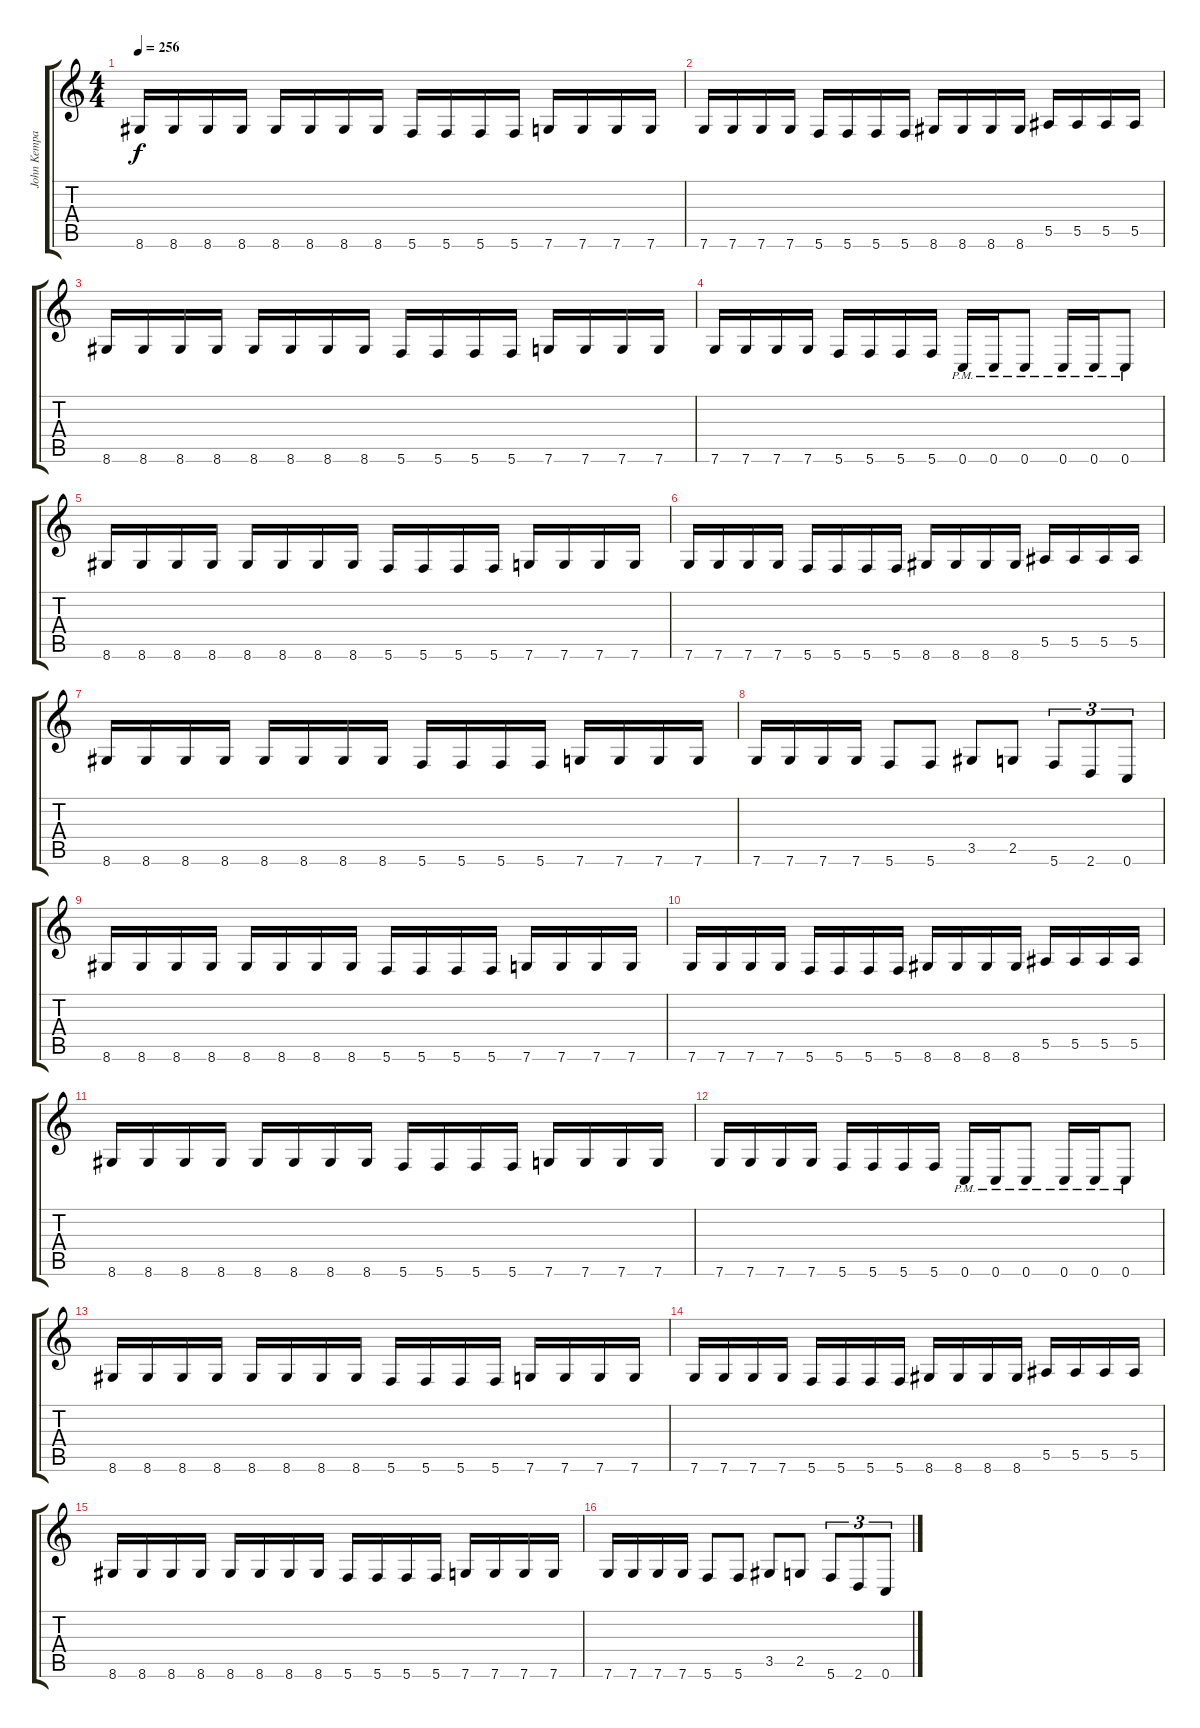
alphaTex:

\track ("John Kempainen (Guitar)" "John Kempa") {instrument distortionguitar}
\staff {score tabs}
\tuning (C4 G3 Eb3 Bb2 F2 C2) {hide}
\ts (4 4)
\tempo 256
\clef g2
\ks c
8.6.16{dy f} 8.6.16 8.6.16 8.6.16 8.6.16 8.6.16 8.6.16 8.6.16 5.6.16 5.6.16 5.6.16 5.6.16 7.6.16 7.6.16 7.6.16 7.6.16 |
7.6.16 7.6.16 7.6.16 7.6.16 5.6.16 5.6.16 5.6.16 5.6.16 8.6.16 8.6.16 8.6.16 8.6.16 5.5.16 5.5.16 5.5.16 5.5.16 |
8.6.16 8.6.16 8.6.16 8.6.16 8.6.16 8.6.16 8.6.16 8.6.16 5.6.16 5.6.16 5.6.16 5.6.16 7.6.16 7.6.16 7.6.16 7.6.16 |
7.6.16 7.6.16 7.6.16 7.6.16 5.6.16 5.6.16 5.6.16 5.6.16 0.6{pm}.16 0.6{pm}.16 0.6{pm}.8 0.6{pm}.16 0.6{pm}.16 0.6{pm}.8 |
8.6.16 8.6.16 8.6.16 8.6.16 8.6.16 8.6.16 8.6.16 8.6.16 5.6.16 5.6.16 5.6.16 5.6.16 7.6.16 7.6.16 7.6.16 7.6.16 |
7.6.16 7.6.16 7.6.16 7.6.16 5.6.16 5.6.16 5.6.16 5.6.16 8.6.16 8.6.16 8.6.16 8.6.16 5.5.16 5.5.16 5.5.16 5.5.16 |
8.6.16 8.6.16 8.6.16 8.6.16 8.6.16 8.6.16 8.6.16 8.6.16 5.6.16 5.6.16 5.6.16 5.6.16 7.6.16 7.6.16 7.6.16 7.6.16 |
7.6.16 7.6.16 7.6.16 7.6.16 5.6.8 5.6.8 3.5.8 2.5.8 5.6.8{tu (3 2)} 2.6.8{tu (3 2)} 0.6.8{tu (3 2)} |
8.6.16 8.6.16 8.6.16 8.6.16 8.6.16 8.6.16 8.6.16 8.6.16 5.6.16 5.6.16 5.6.16 5.6.16 7.6.16 7.6.16 7.6.16 7.6.16 |
7.6.16 7.6.16 7.6.16 7.6.16 5.6.16 5.6.16 5.6.16 5.6.16 8.6.16 8.6.16 8.6.16 8.6.16 5.5.16 5.5.16 5.5.16 5.5.16 |
8.6.16 8.6.16 8.6.16 8.6.16 8.6.16 8.6.16 8.6.16 8.6.16 5.6.16 5.6.16 5.6.16 5.6.16 7.6.16 7.6.16 7.6.16 7.6.16 |
7.6.16 7.6.16 7.6.16 7.6.16 5.6.16 5.6.16 5.6.16 5.6.16 0.6{pm}.16 0.6{pm}.16 0.6{pm}.8 0.6{pm}.16 0.6{pm}.16 0.6{pm}.8 |
8.6.16 8.6.16 8.6.16 8.6.16 8.6.16 8.6.16 8.6.16 8.6.16 5.6.16 5.6.16 5.6.16 5.6.16 7.6.16 7.6.16 7.6.16 7.6.16 |
7.6.16 7.6.16 7.6.16 7.6.16 5.6.16 5.6.16 5.6.16 5.6.16 8.6.16 8.6.16 8.6.16 8.6.16 5.5.16 5.5.16 5.5.16 5.5.16 |
8.6.16 8.6.16 8.6.16 8.6.16 8.6.16 8.6.16 8.6.16 8.6.16 5.6.16 5.6.16 5.6.16 5.6.16 7.6.16 7.6.16 7.6.16 7.6.16 |
7.6.16 7.6.16 7.6.16 7.6.16 5.6.8 5.6.8 3.5.8 2.5.8 5.6.8{tu (3 2)} 2.6.8{tu (3 2)} 0.6.8{tu (3 2)}
